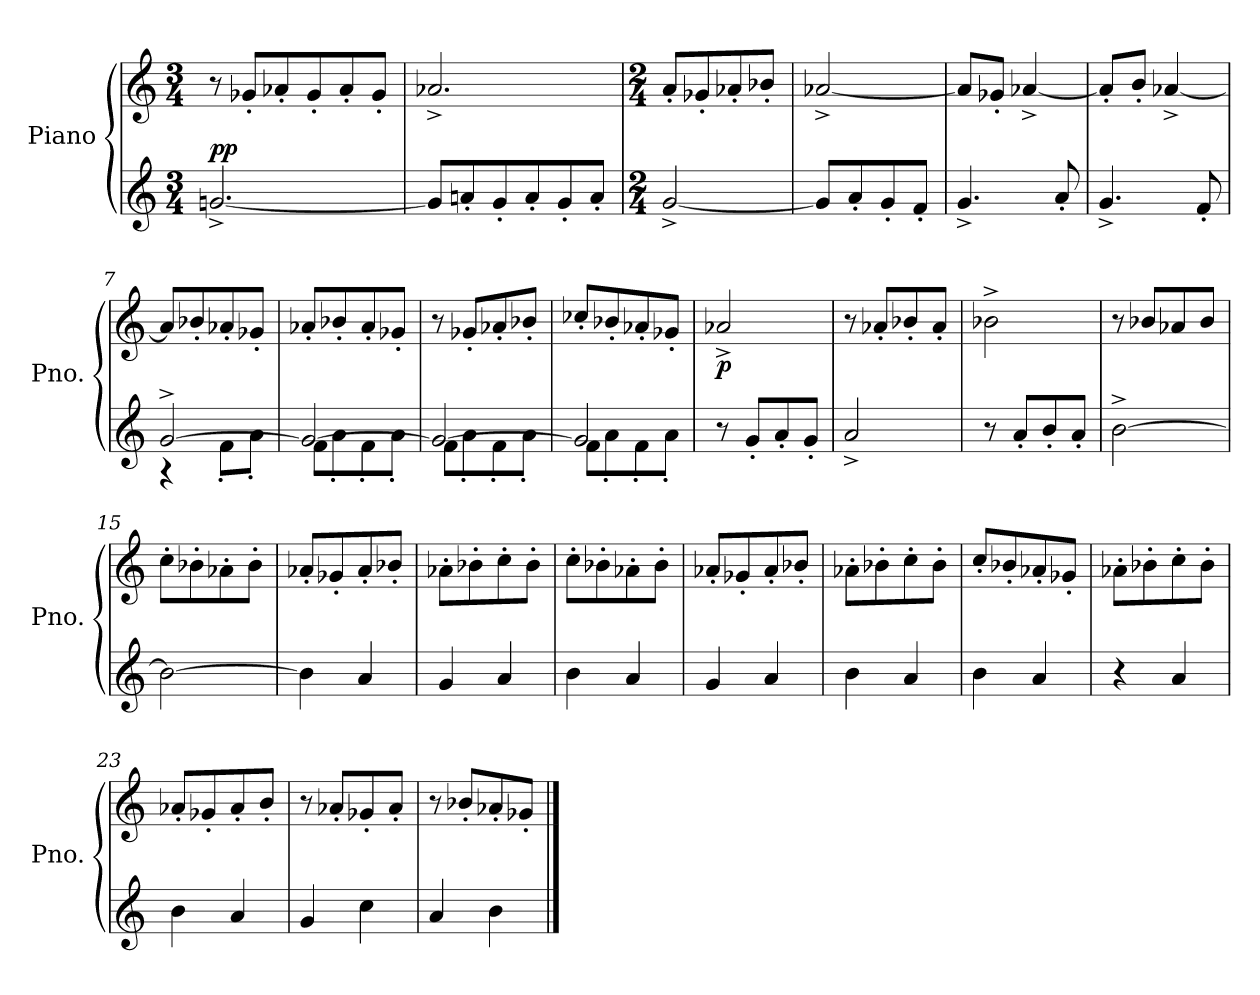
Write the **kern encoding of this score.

**kern	**kern	**dynam
*part1	*part1	*part1
*staff2	*staff1	*staff1/2
*I"Piano	*	*
*I'Pno.	*	*
*clefG2	*clefG2	*
*k[]	*k[]	*
*M3/4	*M3/4	*
*MM146	*MM146	*
=1	=1	=1
!	!	!LO:DY:a=2
[2.gn^/	8r	pp
.	8g-X'/L	.
.	8a-X'/	.
.	8g-'/	.
.	8a-'/	.
.	8g-'/J	.
=2	=2	=2
8g/L]	2.a-X^/	.
8an'/	.	.
8g'/	.	.
8a'/	.	.
8g'/	.	.
8a'/J	.	.
=3	=3	=3
*M2/4	*M2/4	*
[2g^/	8a'/L	.
.	8g-X'/	.
.	8a-X'/	.
.	8b-X'/J	.
=4	=4	=4
8g/L]	[2a-X^/	.
8a'/	.	.
8g'/	.	.
8f'/J	.	.
=5	=5	=5
4.g^/	8a-/L]	.
.	8g-X'/J	.
.	[4a-X^/	.
8a'/	.	.
=6	=6	=6
4.g^/	8a-'/L]	.
.	8b'/J	.
.	[4a-X^/	.
8f'/	.	.
!!LO:LB:g=z
=7	=7	=7
*^	*	*
[2g^/	4r	8a-/L]	.
.	.	8b-X'/	.
.	8f'\L	8a-X'/	.
.	8a'\J	8g-X'/J	.
=8	=8	=8	=8
2g/_	8f\L	8a-X'/L	.
.	8a'\	8b-X'/	.
.	8f'\	8a-'/	.
.	8a'\J	8g-X'/J	.
=9	=9	=9	=9
2g/_	8f\L	8r	.
.	8a'\	8g-X'/L	.
.	8f'\	8a-X'/	.
.	8a'\J	8b-X'/J	.
=10	=10	=10	=10
2g/]	8f\L	8cc-X'/L	.
.	8a'\	8b-X'/	.
.	8f'\	8a-X'/	.
.	8a'\J	8g-X'/J	.
=11	=11	=11	=11
!	!	!	!LO:DY:b
*v	*v	*	*
8r	2a-X^/	p
8g'/L	.	.
8a'/	.	.
8g'/J	.	.
=12	=12	=12
2a^/	8r	.
.	8a-X'/L	.
.	8b-X'/	.
.	8a-'/J	.
=13	=13	=13
8r	2b-X^\	.
8a'/L	.	.
8b'/	.	.
8a'/J	.	.
!!LO:LB:g=z
=14	=14	=14
[2b^\	8r	.
.	8b-X/L	.
.	8a-X/	.
.	8b-/J	.
=15	=15	=15
2b\_	8cc'\L	.
.	8b-X'\	.
.	8a-X'\	.
.	8b-'\J	.
=16	=16	=16
4b\]	8a-X'/L	.
.	8g-X'/	.
4a/	8a-'/	.
.	8b-X'/J	.
=17	=17	=17
4g/	8a-X'\L	.
.	8b-X'\	.
4a/	8cc'\	.
.	8b-'\J	.
=18	=18	=18
4b\	8cc'\L	.
.	8b-X'\	.
4a/	8a-X'\	.
.	8b-'\J	.
=19	=19	=19
4g/	8a-X'/L	.
.	8g-X'/	.
4a/	8a-'/	.
.	8b-X'/J	.
=20	=20	=20
4b\	8a-X'\L	.
.	8b-X'\	.
4a/	8cc'\	.
.	8b-'\J	.
!!LO:LB:g=z
=21	=21	=21
4b\	8cc'/L	.
.	8b-X'/	.
4a/	8a-X'/	.
.	8g-X'/J	.
=22	=22	=22
4r	8a-X'\L	.
.	8b-X'\	.
4a/	8cc'\	.
.	8b-'\J	.
=23	=23	=23
4b\	8a-X'/L	.
.	8g-X'/	.
4a/	8a-'/	.
.	8b'/J	.
=24	=24	=24
4g/	8r	.
.	8a-X'/L	.
4cc\	8g-X'/	.
.	8a-'/J	.
=25	=25	=25
4a/	8r	.
.	8b-X'/L	.
4b\	8a-X'/	.
.	8g-X'/J	.
==	==	==
*-	*-	*-
